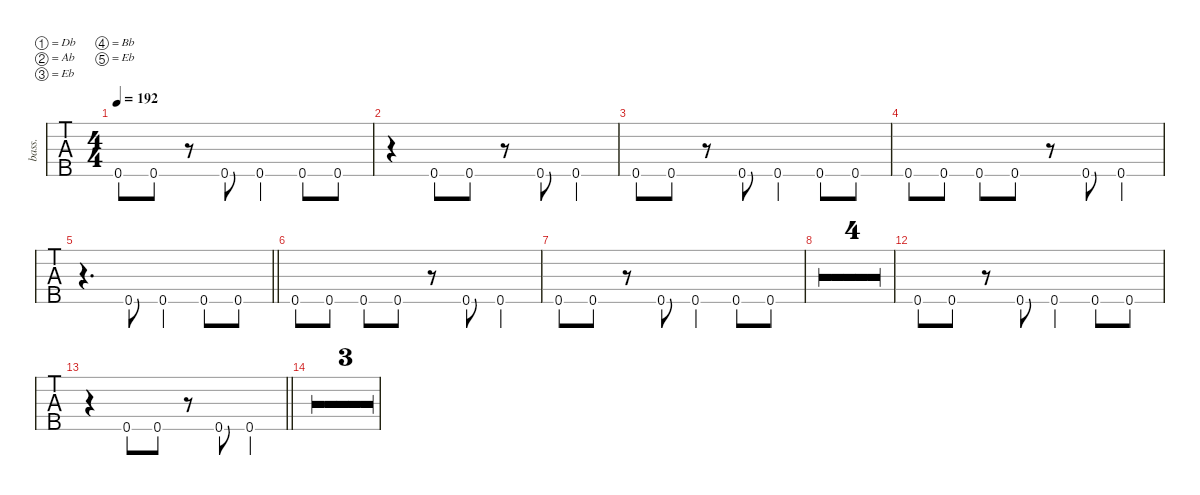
\defaultSystemsLayout 4
\hideDynamics
\bracketExtendMode nobrackets
\track ("Bass" "bass.") {multiBarRest instrument electricbassfinger}
\staff {tabs}
\tuning (Db2 Ab1 Eb1 Bb0 Eb0)
\ts (4 4)
\tempo 192
\clef f4
\ottava 8vb
\ks c
0.5{acc #}.8{dy mf beam Up} 0.5{acc #}.8{beam Up} r.8{beam Down} 0.5{acc #}.8{beam Up} 0.5{st acc #}.4{beam Up} 0.5{acc #}.8{beam Up} 0.5{acc #}.8{beam Up} |
r.4{beam Down} 0.5{acc #}.8{beam Up} 0.5{acc #}.8{beam Up} r.8{beam Down} 0.5{acc #}.8{beam Up} 0.5{st acc #}.4{beam Up} |
0.5{acc #}.8{beam Up} 0.5{acc #}.8{beam Up} r.8{beam Down} 0.5{acc #}.8{beam Up} 0.5{st acc #}.4{beam Up} 0.5{acc #}.8{beam Up} 0.5{acc #}.8{beam Up} |
0.5{acc #}.8{beam Up} 0.5{acc #}.8{beam Up} 0.5{acc #}.8{beam Up} 0.5{acc #}.8{beam Up} r.8{beam Down} 0.5{acc #}.8{beam Up} 0.5{st acc #}.4{beam Up} |
\barLineRight lightlight
r.4{d beam Down} 0.5{acc #}.8{beam Up} 0.5{st acc #}.4{beam Up} 0.5{acc #}.8{beam Up} 0.5{acc #}.8{beam Up} |
0.5{acc #}.8{beam Up} 0.5{acc #}.8{beam Up} 0.5{acc #}.8{beam Up} 0.5{acc #}.8{beam Up} r.8{beam Down} 0.5{acc #}.8{beam Up} 0.5{st acc #}.4{beam Up} |
0.5{acc #}.8{beam Up} 0.5{acc #}.8{beam Up} r.8{beam Down} 0.5{acc #}.8{beam Up} 0.5{st acc #}.4{beam Up} 0.5{acc #}.8{beam Up} 0.5{acc #}.8{beam Up} |
\simile firstofdouble
|
\simile secondofdouble
|
\simile firstofdouble
|
\simile secondofdouble
|
\simile none
0.5{acc #}.8{beam Up} 0.5{acc #}.8{beam Up} r.8{beam Down} 0.5{acc #}.8{beam Up} 0.5{st acc #}.4{beam Up} 0.5{acc #}.8{beam Up} 0.5{acc #}.8{beam Up} |
\barLineRight lightlight
r.4{beam Down} 0.5{acc #}.8{beam Up} 0.5{acc #}.8{beam Up} r.8{beam Down} 0.5{acc #}.8{beam Up} 0.5{st acc #}.4{beam Up} |
r.1{beam Down} |
r.1{beam Down} |
r.1{beam Down}
